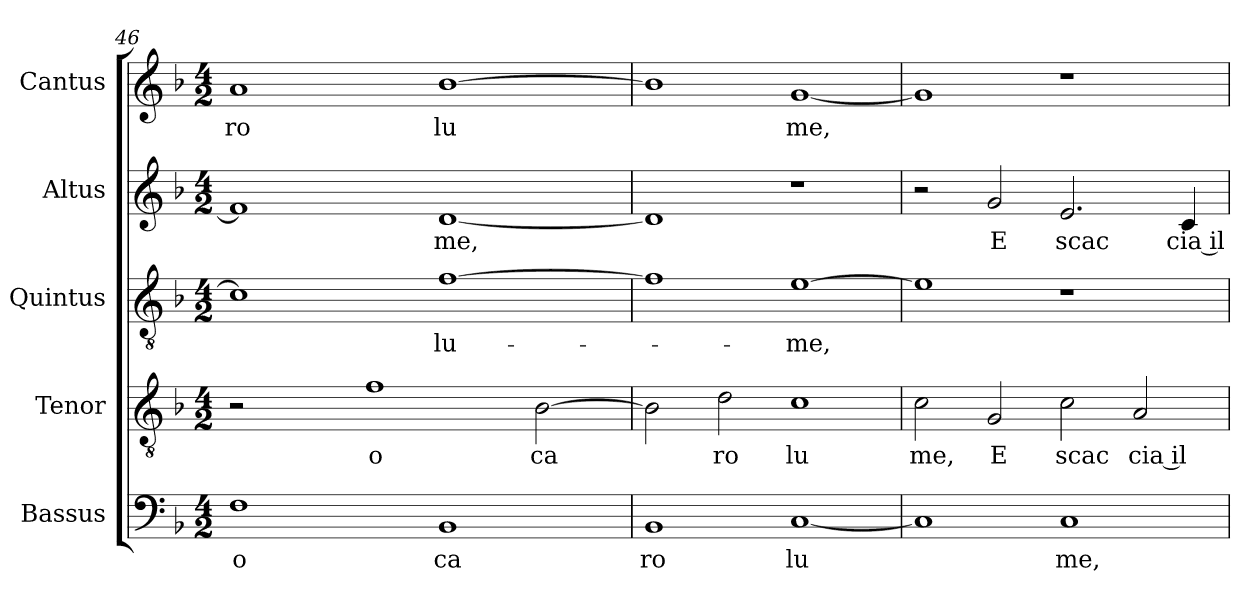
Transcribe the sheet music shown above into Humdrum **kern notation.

**kern	**text	**kern	**text	**kern	**text	**kern	**text	**kern	**text
*part5	*part5	*part4	*part4	*part3	*part3	*part2	*part2	*part1	*part1
*staff5	*staff5	*staff4	*staff4	*staff3	*staff3	*staff2	*staff2	*staff1	*staff1
*I"Bassus	*	*I"Tenor	*	*I"Quintus	*	*I"Altus	*	*I"Cantus	*
!!LO:PB:g=z
*clefF4	*	*clefGv2	*	*clefGv2	*	*clefG2	*	*clefG2	*
*k[b-]	*	*k[b-]	*	*k[b-]	*	*k[b-]	*	*k[b-]	*
*F:	*	*F:	*	*F:	*	*F:	*	*F:	*
*M4/2	*	*M4/2	*	*M4/2	*	*M4/2	*	*M4/2	*
=46	=46	=46	=46	=46	=46	=46	=46	=46	=46
!	!LO:LY:b:cj	!	!	!	!	!	!	!	!LO:LY:b:cj
*	*	*	*	*^	*	*	*	*	*
*	*	*	*	*	*^	*	*	*	*	*
1F	o	2r	.	1c]	32ryy	4ryy	.	1f]	.	1a	-ro
.	.	.	.	.	1ryy	.	.	.	.	.	.
.	.	.	.	.	.	8ryy	.	.	.	.	.
.	.	.	.	.	.	16ryy	.	.	.	.	.
.	.	.	.	.	.	64ryy	.	.	.	.	.
.	.	.	.	.	.	1ryy	.	.	.	.	.
!	!	!	!LO:LY:b:cj	!	!	!	!	!	!	!	!
.	.	1f	o	.	.	.	.	.	.	.	.
!	!LO:LY:b:cj	!	!	!	!	!	!LO:LY:b:cj	!	!LO:LY:b:cj	!	!LO:LY:b:cj
1BB-	ca	.	.	[>1f	.	.	lu-	[<1d	me,	[>1b-	lu
.	.	.	.	.	2ryy	.	.	.	.	.	.
.	.	.	.	.	.	2ryy	.	.	.	.	.
!	!	!	!LO:LY:b:cj	!	!	!	!	!	!	!	!
.	.	[>2B-\	ca	.	.	.	.	.	.	.	.
.	.	.	.	.	4...ryy	.	.	.	.	.	.
.	.	.	.	.	.	32.ryy	.	.	.	.	.
=47	=47	=47	=47	=47	=47	=47	=47	=47	=47	=47	=47
!	!LO:LY:b:cj	!	!	!	!	!	!	!	!	!	!
*	*	*	*	*v	*v	*v	*	*	*	*	*
1BB-	ro	2B-\]	.	1f]	.	1d]	.	1b-]	.
!	!	!	!LO:LY:b:cj	!	!	!	!	!	!
.	.	2d\	ro	.	.	.	.	.	.
!	!LO:LY:b:cj	!	!LO:LY:b:cj	!	!LO:LY:b:cj	!	!	!	!LO:LY:b:cj
[<1C	lu	1c	lu	[>1e	-me,	1r	.	[<1g	me,
=48	=48	=48	=48	=48	=48	=48	=48	=48	=48
!	!	!	!LO:LY:b:cj	!	!	!	!	!	!
1C]	.	2c\	me,	1e]	.	2r	.	1g]	.
!	!	!	!LO:LY:b:cj	!	!	!	!LO:LY:b:cj	!	!
.	.	2G/	E	.	.	2g/	E	.	.
!	!LO:LY:b:cj	!	!LO:LY:b:cj	!	!	!	!LO:LY:b:cj	!	!
1C	me,	2c\	scac	1r	.	2.e/	scac	1r	.
!	!	!	!LO:LY:b:rj	!	!	!	!	!	!
.	.	2A/	cia il	.	.	.	.	.	.
!	!	!	!	!	!	!	!LO:LY:b:rj	!	!
.	.	.	.	.	.	4c/	cia il	.	.
=	=	=	=	=	=	=	=	=	=
*-	*-	*-	*-	*-	*-	*-	*-	*-	*-
